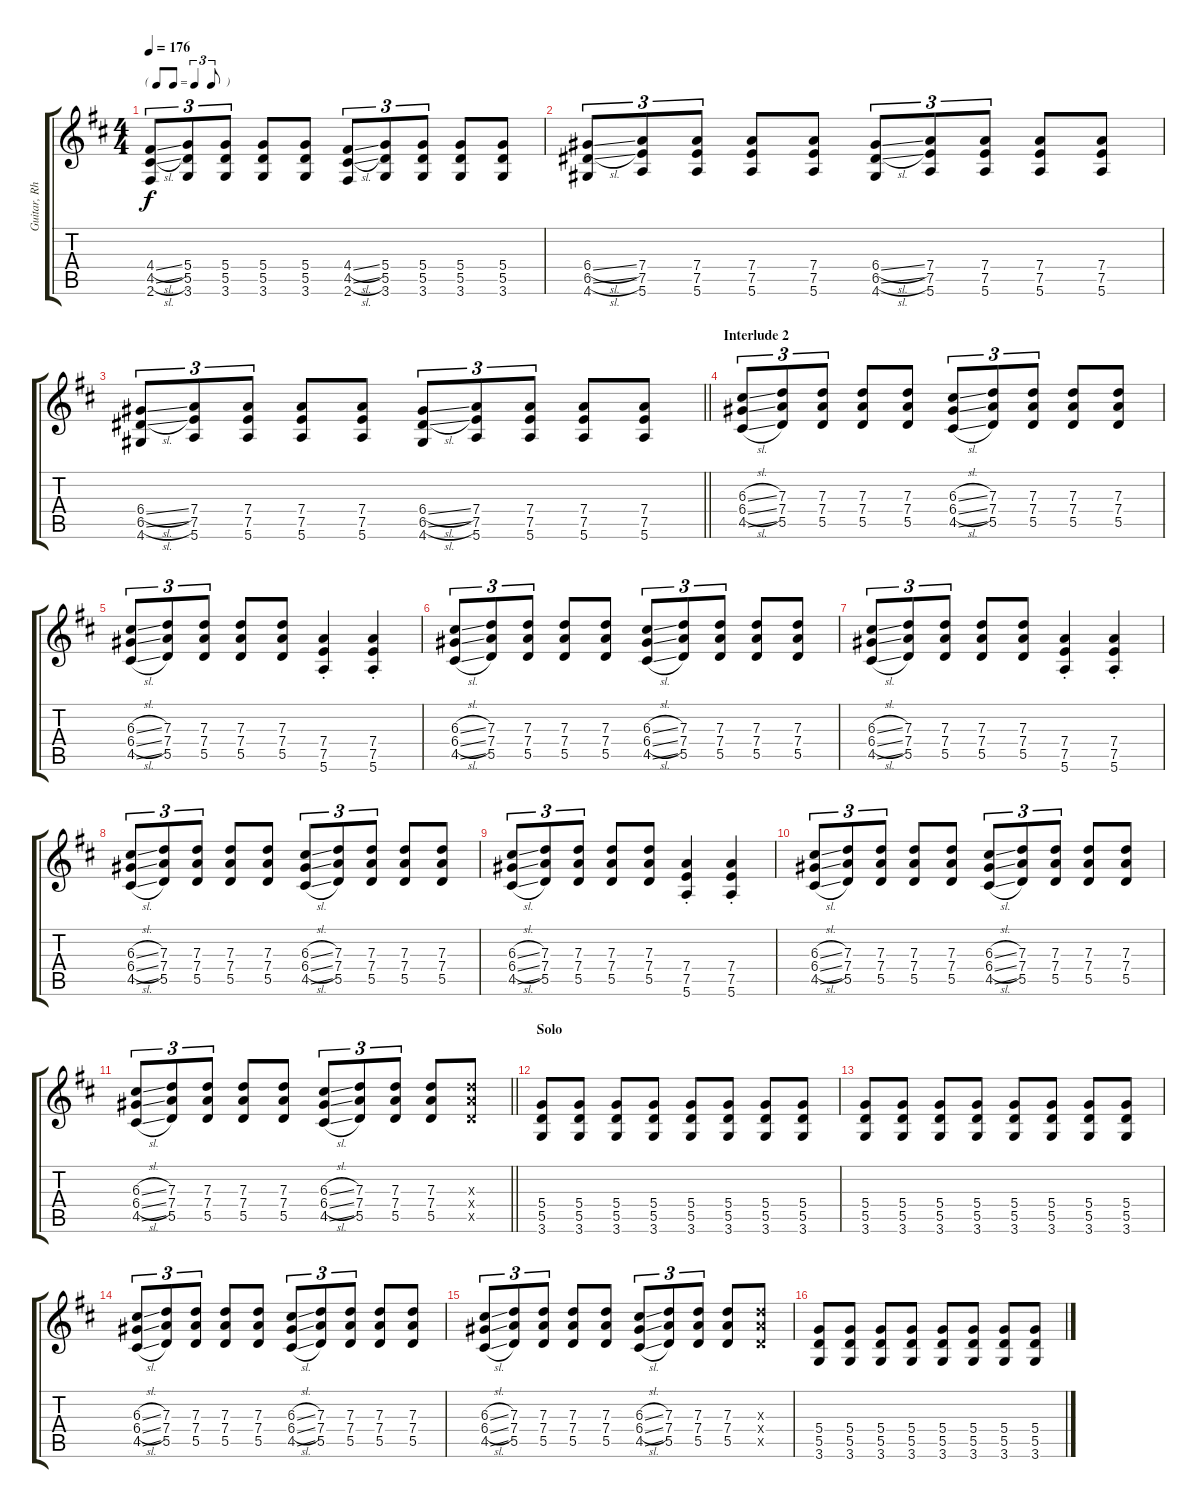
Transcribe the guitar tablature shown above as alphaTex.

\track ("Guitar, Rhythm" "Guitar, Rh") {instrument overdrivenguitar}
\staff {score tabs}
\tuning (E4 B3 G3 D3 A2 E2) {hide}
\ts (4 4)
\tf triplet8th
\tempo 176
\clef g2
\ks d
(4.4{sl} 4.5{sl} 2.6).8{tu (3 2) dy f} (5.4 5.5 3.6).8{tu (3 2)} (5.4 5.5 3.6).8{tu (3 2)} (5.4 5.5 3.6).8 (5.4 5.5 3.6).8 (4.4{sl} 4.5{sl} 2.6).8{tu (3 2)} (5.4 5.5 3.6).8{tu (3 2)} (5.4 5.5 3.6).8{tu (3 2)} (5.4 5.5 3.6).8 (5.4 5.5 3.6).8 |
(6.4{sl} 6.5{sl} 4.6).8{tu (3 2)} (7.4 7.5 5.6).8{tu (3 2)} (7.4 7.5 5.6).8{tu (3 2)} (7.4 7.5 5.6).8 (7.4 7.5 5.6).8 (6.4{sl} 6.5{sl} 4.6).8{tu (3 2)} (7.4 7.5 5.6).8{tu (3 2)} (7.4 7.5 5.6).8{tu (3 2)} (7.4 7.5 5.6).8 (7.4 7.5 5.6).8 |
\barLineRight lightlight
(6.4{sl} 6.5{sl} 4.6).8{tu (3 2)} (7.4 7.5 5.6).8{tu (3 2)} (7.4 7.5 5.6).8{tu (3 2)} (7.4 7.5 5.6).8 (7.4 7.5 5.6).8 (6.4{sl} 6.5{sl} 4.6).8{tu (3 2)} (7.4 7.5 5.6).8{tu (3 2)} (7.4 7.5 5.6).8{tu (3 2)} (7.4 7.5 5.6).8 (7.4 7.5 5.6).8 |
\section ("" "Interlude 2")
(6.3{sl} 6.4{sl} 4.5{sl}).8{tu (3 2)} (7.3 7.4 5.5).8{tu (3 2)} (7.3 7.4 5.5).8{tu (3 2)} (7.3 7.4 5.5).8 (7.3 7.4 5.5).8 (6.3{sl} 6.4{sl} 4.5{sl}).8{tu (3 2)} (7.3 7.4 5.5).8{tu (3 2)} (7.3 7.4 5.5).8{tu (3 2)} (7.3 7.4 5.5).8 (7.3 7.4 5.5).8 |
(6.3{sl} 6.4{sl} 4.5{sl}).8{tu (3 2)} (7.3 7.4 5.5).8{tu (3 2)} (7.3 7.4 5.5).8{tu (3 2)} (7.3 7.4 5.5).8 (7.3 7.4 5.5).8 (7.4{st} 7.5{st} 5.6{st}).4 (7.4{st} 7.5{st} 5.6{st}).4 |
(6.3{sl} 6.4{sl} 4.5{sl}).8{tu (3 2)} (7.3 7.4 5.5).8{tu (3 2)} (7.3 7.4 5.5).8{tu (3 2)} (7.3 7.4 5.5).8 (7.3 7.4 5.5).8 (6.3{sl} 6.4{sl} 4.5{sl}).8{tu (3 2)} (7.3 7.4 5.5).8{tu (3 2)} (7.3 7.4 5.5).8{tu (3 2)} (7.3 7.4 5.5).8 (7.3 7.4 5.5).8 |
(6.3{sl} 6.4{sl} 4.5{sl}).8{tu (3 2)} (7.3 7.4 5.5).8{tu (3 2)} (7.3 7.4 5.5).8{tu (3 2)} (7.3 7.4 5.5).8 (7.3 7.4 5.5).8 (7.4{st} 7.5{st} 5.6{st}).4 (7.4{st} 7.5{st} 5.6{st}).4 |
(6.3{sl} 6.4{sl} 4.5{sl}).8{tu (3 2)} (7.3 7.4 5.5).8{tu (3 2)} (7.3 7.4 5.5).8{tu (3 2)} (7.3 7.4 5.5).8 (7.3 7.4 5.5).8 (6.3{sl} 6.4{sl} 4.5{sl}).8{tu (3 2)} (7.3 7.4 5.5).8{tu (3 2)} (7.3 7.4 5.5).8{tu (3 2)} (7.3 7.4 5.5).8 (7.3 7.4 5.5).8 |
(6.3{sl} 6.4{sl} 4.5{sl}).8{tu (3 2)} (7.3 7.4 5.5).8{tu (3 2)} (7.3 7.4 5.5).8{tu (3 2)} (7.3 7.4 5.5).8 (7.3 7.4 5.5).8 (7.4{st} 7.5{st} 5.6{st}).4 (7.4{st} 7.5{st} 5.6{st}).4 |
(6.3{sl} 6.4{sl} 4.5{sl}).8{tu (3 2)} (7.3 7.4 5.5).8{tu (3 2)} (7.3 7.4 5.5).8{tu (3 2)} (7.3 7.4 5.5).8 (7.3 7.4 5.5).8 (6.3{sl} 6.4{sl} 4.5{sl}).8{tu (3 2)} (7.3 7.4 5.5).8{tu (3 2)} (7.3 7.4 5.5).8{tu (3 2)} (7.3 7.4 5.5).8 (7.3 7.4 5.5).8 |
\barLineRight lightlight
(6.3{sl} 6.4{sl} 4.5{sl}).8{tu (3 2)} (7.3 7.4 5.5).8{tu (3 2)} (7.3 7.4 5.5).8{tu (3 2)} (7.3 7.4 5.5).8 (7.3 7.4 5.5).8 (6.3{sl} 6.4{sl} 4.5{sl}).8{tu (3 2)} (7.3 7.4 5.5).8{tu (3 2)} (7.3 7.4 5.5).8{tu (3 2)} (7.3 7.4 5.5).8 (7.3{x} 7.4{x} 5.5{x}).8 |
\section ("" "Solo")
(5.4 5.5 3.6).8 (5.4 5.5 3.6).8 (5.4 5.5 3.6).8 (5.4 5.5 3.6).8 (5.4 5.5 3.6).8 (5.4 5.5 3.6).8 (5.4 5.5 3.6).8 (5.4 5.5 3.6).8 |
(5.4 5.5 3.6).8 (5.4 5.5 3.6).8 (5.4 5.5 3.6).8 (5.4 5.5 3.6).8 (5.4 5.5 3.6).8 (5.4 5.5 3.6).8 (5.4 5.5 3.6).8 (5.4 5.5 3.6).8 |
(6.3{sl} 6.4{sl} 4.5{sl}).8{tu (3 2)} (7.3 7.4 5.5).8{tu (3 2)} (7.3 7.4 5.5).8{tu (3 2)} (7.3 7.4 5.5).8 (7.3 7.4 5.5).8 (6.3{sl} 6.4{sl} 4.5{sl}).8{tu (3 2)} (7.3 7.4 5.5).8{tu (3 2)} (7.3 7.4 5.5).8{tu (3 2)} (7.3 7.4 5.5).8 (7.3 7.4 5.5).8 |
(6.3{sl} 6.4{sl} 4.5{sl}).8{tu (3 2)} (7.3 7.4 5.5).8{tu (3 2)} (7.3 7.4 5.5).8{tu (3 2)} (7.3 7.4 5.5).8 (7.3 7.4 5.5).8 (6.3{sl} 6.4{sl} 4.5{sl}).8{tu (3 2)} (7.3 7.4 5.5).8{tu (3 2)} (7.3 7.4 5.5).8{tu (3 2)} (7.3 7.4 5.5).8 (7.3{x} 7.4{x} 5.5{x}).8 |
(5.4 5.5 3.6).8 (5.4 5.5 3.6).8 (5.4 5.5 3.6).8 (5.4 5.5 3.6).8 (5.4 5.5 3.6).8 (5.4 5.5 3.6).8 (5.4 5.5 3.6).8 (5.4 5.5 3.6).8
